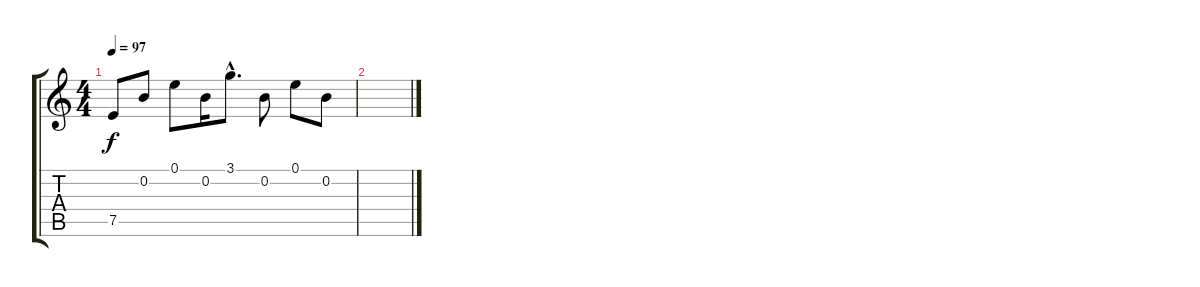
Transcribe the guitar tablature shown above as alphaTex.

\track "" {instrument electricguitarclean}
\staff {score tabs}
\tuning (E4 B3 G3 D3 A2 E2) {hide}
\ts (4 4)
\tempo 97
\clef g2
\ks c
7.5.8{dy f volume 8} 0.2.8 0.1.8 0.2.16 3.1{hac}.8{d} 0.2.8 0.1.8 0.2.8 |
\section ("" "")
